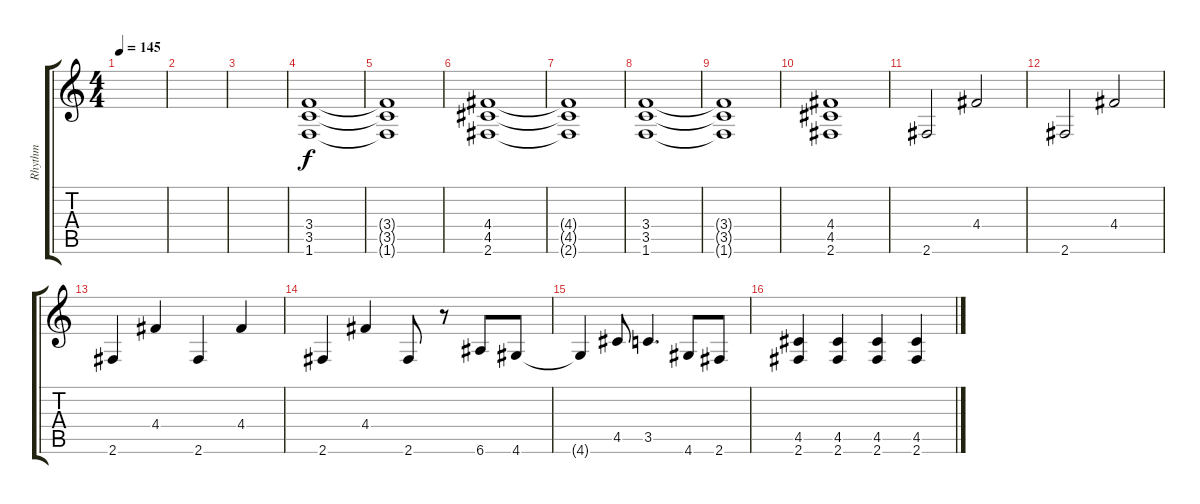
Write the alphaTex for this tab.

\track ("Rhythm" "Rhythm") {instrument distortionguitar}
\staff {score tabs}
\tuning (E4 B3 G3 D3 A2 E2) {hide}
\ts (4 4)
\tempo 145
\clef g2
\ks c
|
|
|
(3.4 3.5 1.6).1 |
(3.4{t} 3.5{t} 1.6{t}).1 |
(4.4 4.5 2.6).1 |
(4.4{t} 4.5{t} 2.6{t}).1 |
(3.4 3.5 1.6).1 |
(3.4{t} 3.5{t} 1.6{t}).1 |
(4.4 4.5 2.6).1 |
2.6.2 4.4.2 |
2.6.2 4.4.2 |
2.6.4 4.4.4 2.6.4 4.4.4 |
2.6.4 4.4.4 2.6.8 r.8 6.6.8 4.6.8 |
4.6{t}.4 4.5.8 3.5.4{d} 4.6.8 2.6.8 |
(4.5 2.6).4 (4.5 2.6).4 (4.5 2.6).4 (4.5 2.6).4
